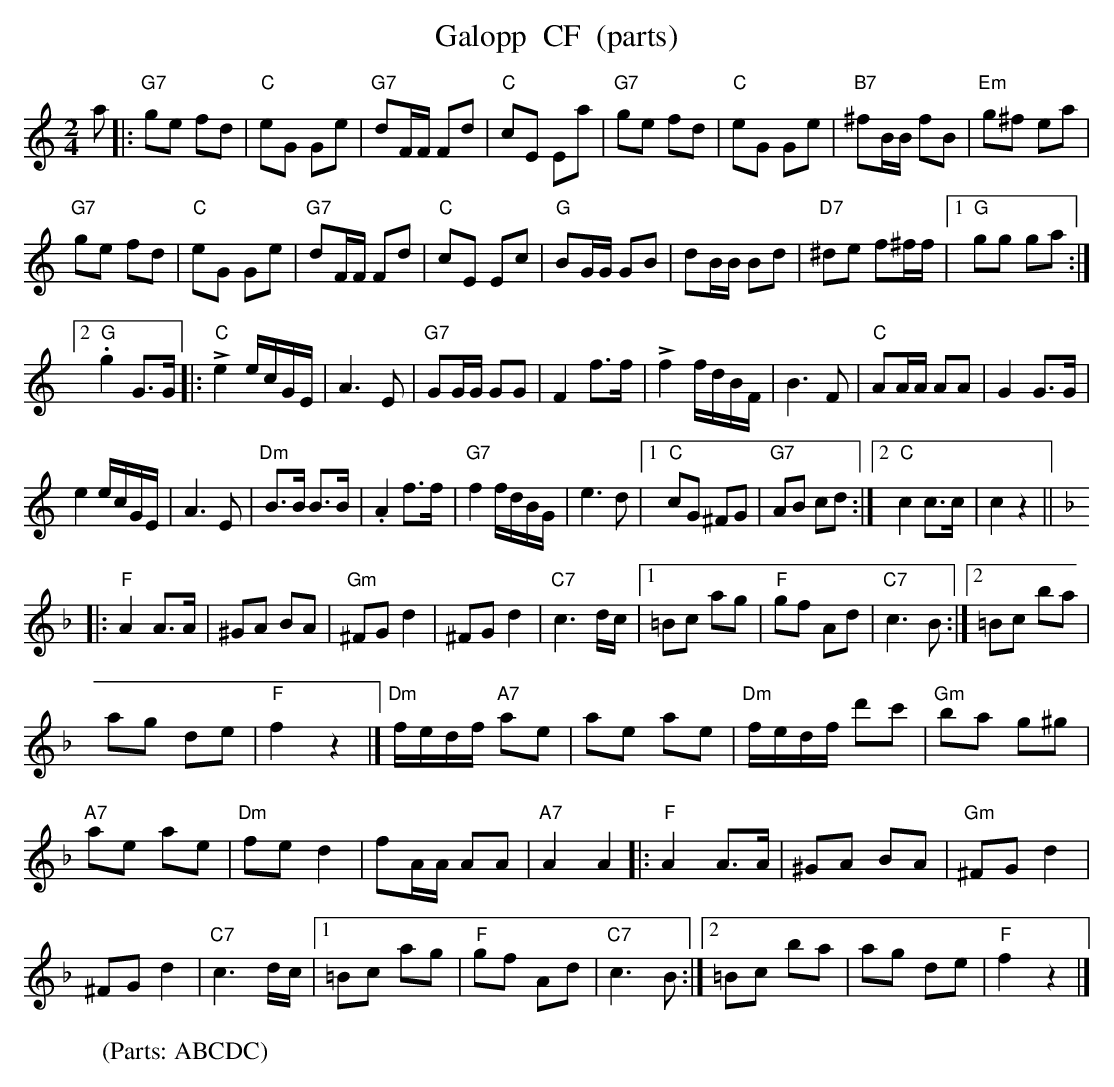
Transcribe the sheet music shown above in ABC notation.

X:1
T:Galopp  CF  (parts)
M:2/4
L:1/8
K:C %%MIDI gchordon
a |: "G7"ge fd | "C"eG Ge | "G7"dF/F/ Fd | "C"cE Ea | "G7"ge fd | "C"eG Ge | "B7"^fB/B/ fB | \
"Em"g^f ea |
 "G7"ge fd | "C"eG Ge | "G7"dF/F/ Fd | "C"cE Ec | "G"BG/G/ GB | dB/B/ Bd | \
"D7"^de f^f/f/ |1 "G"gg ga :|2
 "G".g2G>G |: !>!"C"e2 e/c/G/E/ | A3E | "G7"GG/G/ GG | F2 f>f |  !>!f2  f/d/B/F/  | \
B3F | "C"AA/A/ AA | G2 G>G |
 e2 e/c/G/E/ | A3E | "Dm"B>B B>B | .A2 f>f | "G7"f2 f/d/B/G/ | \
e3d |1 "C"cG ^FG | "G7"AB cd :|2 "C"c2 c>c | c2z2 ||
|: [K:F] "F"A2 A>A | ^GA BA | "Gm"^FGd2 | \
^FGd2 | "C7"c3d/c/ |1 =Bc ag | "F"gf Ad | "C7"c3B :|2 =Bc ba |
 ag de | "F"f2z2 |] "Dm"f/e/d/f/ "A7"ae | \
ae ae | "Dm"f/e/d/f/ d'c' | "Gm"ba g^g |
 "A7"ae ae | "Dm"fed2 | fA/A/ AA | "A7"A2A2 \
|: [K:F] "F"A2 A>A | ^GA BA | "Gm"^FGd2 |
^FGd2 | "C7"c3d/c/ |1 =Bc ag | "F"gf Ad | "C7"c3B :|2 =Bc ba | ag de | "F"f2z2 |]
W:(Parts: ABCDC)
